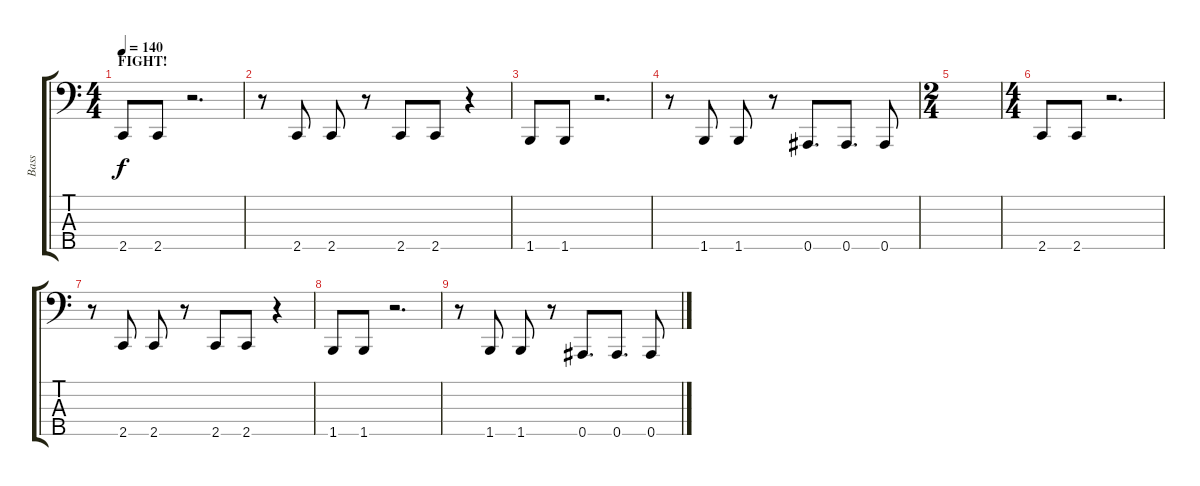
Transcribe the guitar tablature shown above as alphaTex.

\track ("Bass" "Bass") {instrument electricbasspick}
\staff {score tabs}
\tuning (G2 Eb2 Bb1 F1 Bb0) {hide}
\ts (4 4)
\section ("" "FIGHT!")
\tempo 140
\clef f4
\ks c
2.5.8{dy f} 2.5.8 r.2{d} |
r.8 2.5.8 2.5.8 r.8 2.5.8 2.5.8 r.4 |
1.5.8 1.5.8 r.2{d} |
r.8 1.5.8 1.5.8 r.8 0.5.8{d} 0.5.8{d} 0.5.8 |
\ts (2 4)
|
\ts (4 4)
2.5.8 2.5.8 r.2{d} |
r.8 2.5.8 2.5.8 r.8 2.5.8 2.5.8 r.4 |
1.5.8 1.5.8 r.2{d} |
r.8 1.5.8 1.5.8 r.8 0.5.8{d} 0.5.8{d} 0.5.8
